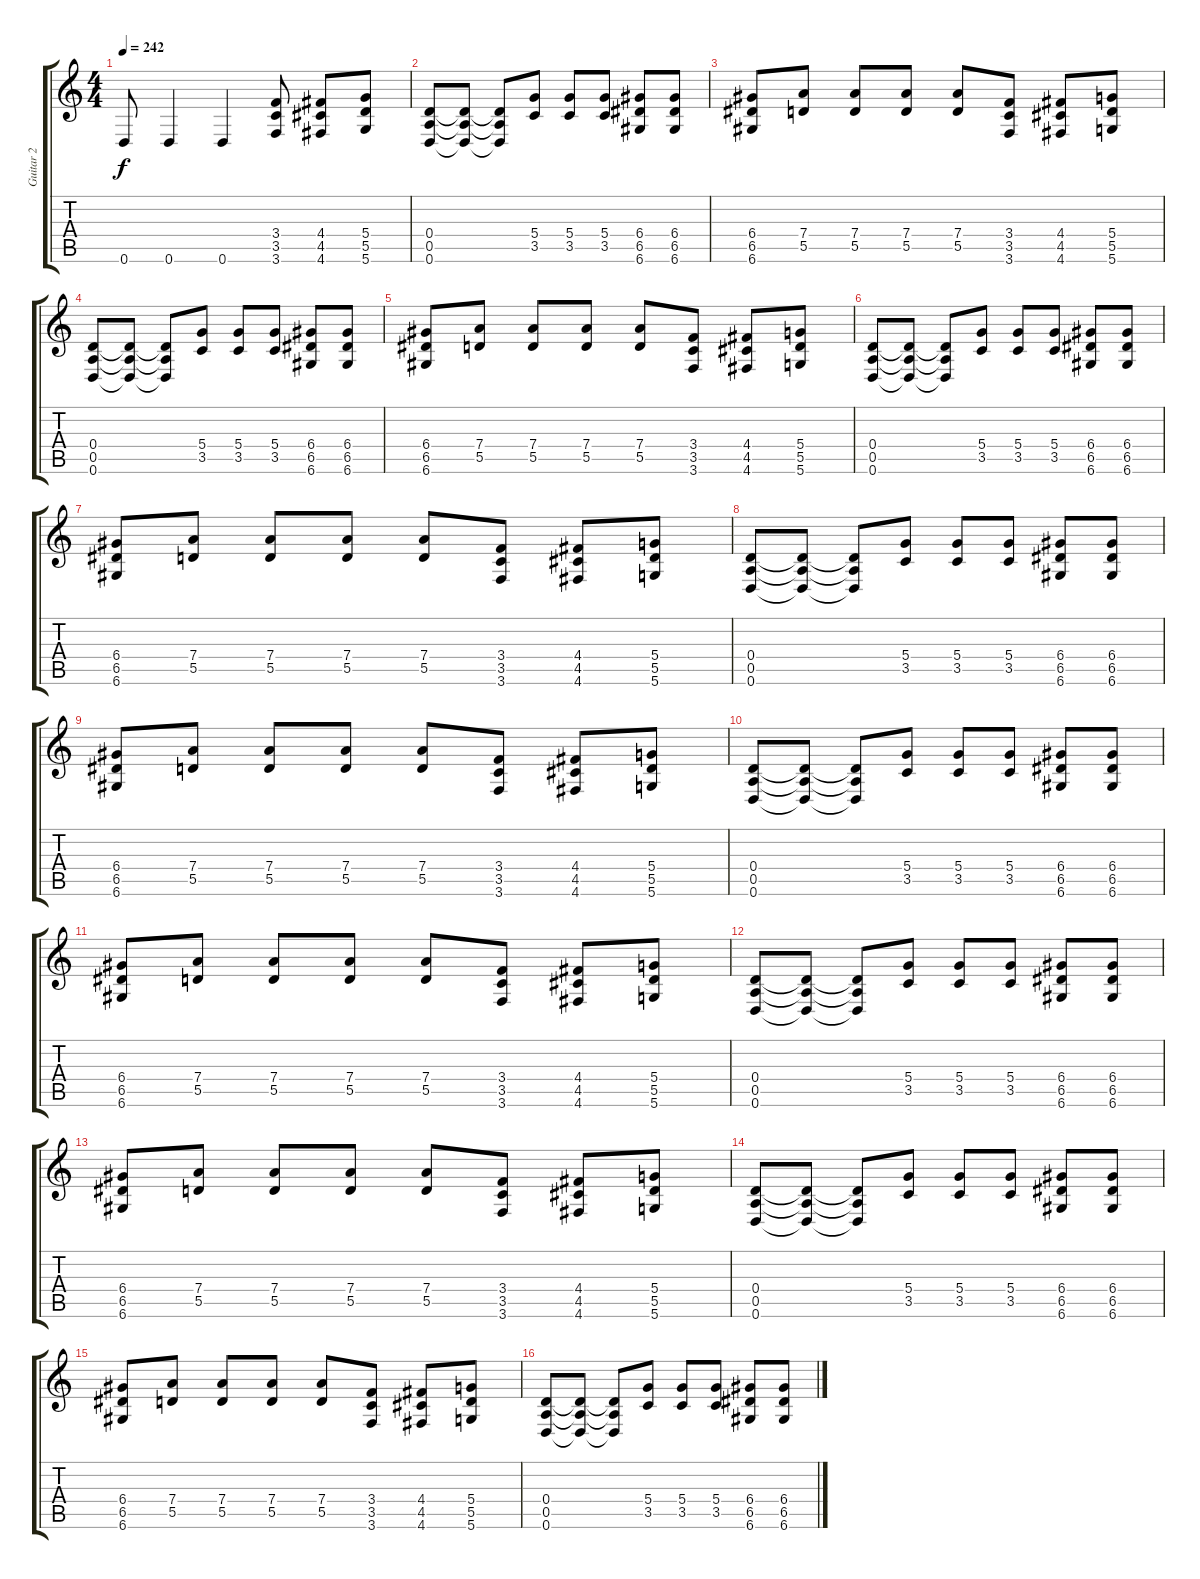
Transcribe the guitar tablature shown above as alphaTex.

\track ("Guitar 2" "Guitar 2") {instrument distortionguitar}
\staff {score tabs}
\tuning (E4 B3 G3 D3 A2 D2) {hide}
\ts (4 4)
\tempo 242
\clef g2
\ks c
0.6.8{dy f} 0.6.4 0.6.4 (3.4 3.5 3.6).8 (4.4 4.5 4.6).8 (5.4 5.5 5.6).8 |
(0.4 0.5 0.6).8 (0.4{t} 0.5{t} 0.6{t}).8 (0.4{t} 0.5{t} 0.6{t}).8 (5.4 3.5).8 (5.4 3.5).8 (5.4 3.5).8 (6.4 6.5 6.6).8 (6.4 6.5 6.6).8 |
(6.4 6.5 6.6).8 (7.4 5.5).8 (7.4 5.5).8 (7.4 5.5).8 (7.4 5.5).8 (3.4 3.5 3.6).8 (4.4 4.5 4.6).8 (5.4 5.5 5.6).8 |
(0.4 0.5 0.6).8 (0.4{t} 0.5{t} 0.6{t}).8 (0.4{t} 0.5{t} 0.6{t}).8 (5.4 3.5).8 (5.4 3.5).8 (5.4 3.5).8 (6.4 6.5 6.6).8 (6.4 6.5 6.6).8 |
(6.4 6.5 6.6).8 (7.4 5.5).8 (7.4 5.5).8 (7.4 5.5).8 (7.4 5.5).8 (3.4 3.5 3.6).8 (4.4 4.5 4.6).8 (5.4 5.5 5.6).8 |
(0.4 0.5 0.6).8 (0.4{t} 0.5{t} 0.6{t}).8 (0.4{t} 0.5{t} 0.6{t}).8 (5.4 3.5).8 (5.4 3.5).8 (5.4 3.5).8 (6.4 6.5 6.6).8 (6.4 6.5 6.6).8 |
(6.4 6.5 6.6).8 (7.4 5.5).8 (7.4 5.5).8 (7.4 5.5).8 (7.4 5.5).8 (3.4 3.5 3.6).8 (4.4 4.5 4.6).8 (5.4 5.5 5.6).8 |
(0.4 0.5 0.6).8 (0.4{t} 0.5{t} 0.6{t}).8 (0.4{t} 0.5{t} 0.6{t}).8 (5.4 3.5).8 (5.4 3.5).8 (5.4 3.5).8 (6.4 6.5 6.6).8 (6.4 6.5 6.6).8 |
(6.4 6.5 6.6).8 (7.4 5.5).8 (7.4 5.5).8 (7.4 5.5).8 (7.4 5.5).8 (3.4 3.5 3.6).8 (4.4 4.5 4.6).8 (5.4 5.5 5.6).8 |
(0.4 0.5 0.6).8 (0.4{t} 0.5{t} 0.6{t}).8 (0.4{t} 0.5{t} 0.6{t}).8 (5.4 3.5).8 (5.4 3.5).8 (5.4 3.5).8 (6.4 6.5 6.6).8 (6.4 6.5 6.6).8 |
(6.4 6.5 6.6).8 (7.4 5.5).8 (7.4 5.5).8 (7.4 5.5).8 (7.4 5.5).8 (3.4 3.5 3.6).8 (4.4 4.5 4.6).8 (5.4 5.5 5.6).8 |
(0.4 0.5 0.6).8 (0.4{t} 0.5{t} 0.6{t}).8 (0.4{t} 0.5{t} 0.6{t}).8 (5.4 3.5).8 (5.4 3.5).8 (5.4 3.5).8 (6.4 6.5 6.6).8 (6.4 6.5 6.6).8 |
(6.4 6.5 6.6).8 (7.4 5.5).8 (7.4 5.5).8 (7.4 5.5).8 (7.4 5.5).8 (3.4 3.5 3.6).8 (4.4 4.5 4.6).8 (5.4 5.5 5.6).8 |
(0.4 0.5 0.6).8 (0.4{t} 0.5{t} 0.6{t}).8 (0.4{t} 0.5{t} 0.6{t}).8 (5.4 3.5).8 (5.4 3.5).8 (5.4 3.5).8 (6.4 6.5 6.6).8 (6.4 6.5 6.6).8 |
(6.4 6.5 6.6).8 (7.4 5.5).8 (7.4 5.5).8 (7.4 5.5).8 (7.4 5.5).8 (3.4 3.5 3.6).8 (4.4 4.5 4.6).8 (5.4 5.5 5.6).8 |
(0.4 0.5 0.6).8 (0.4{t} 0.5{t} 0.6{t}).8 (0.4{t} 0.5{t} 0.6{t}).8 (5.4 3.5).8 (5.4 3.5).8 (5.4 3.5).8 (6.4 6.5 6.6).8 (6.4 6.5 6.6).8
